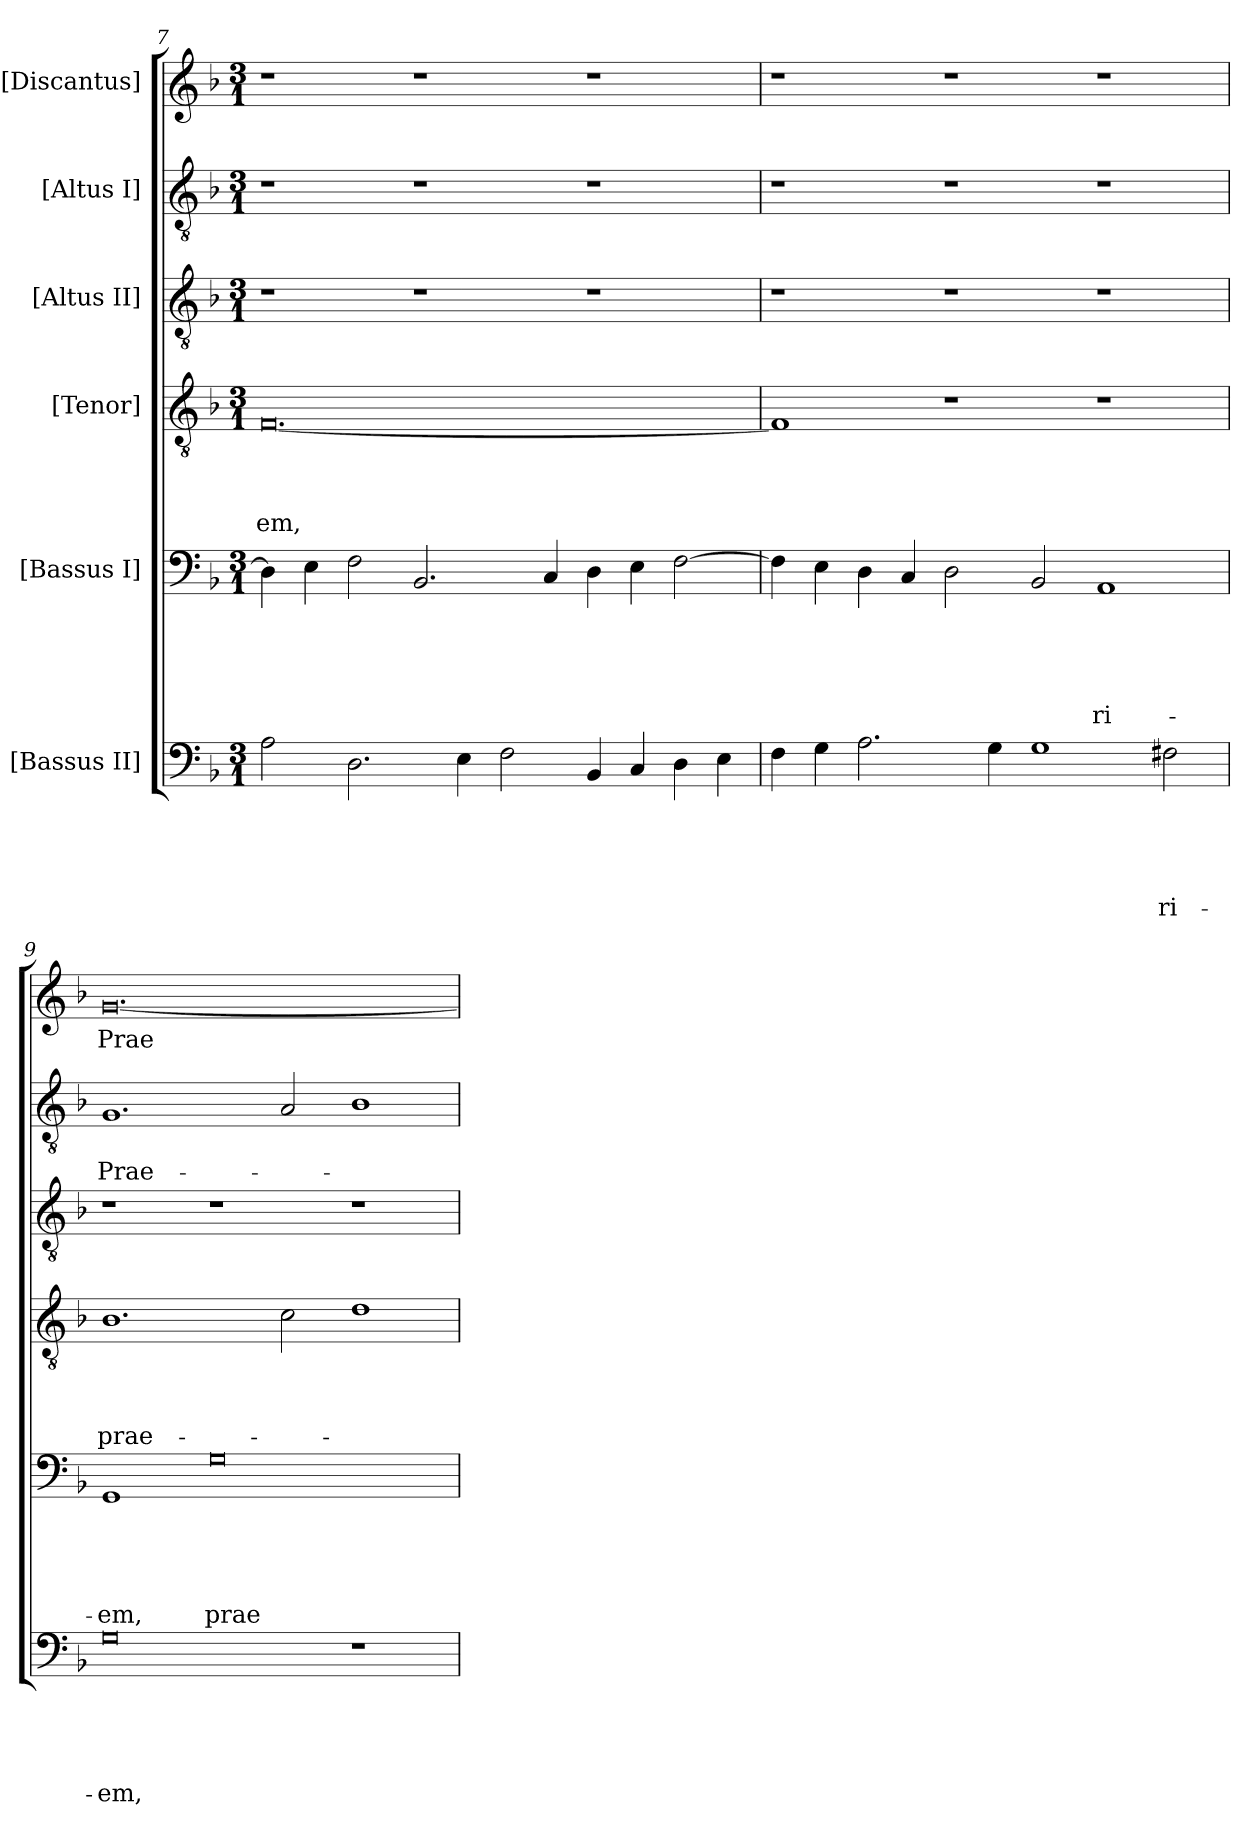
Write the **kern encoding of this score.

**kern	**text	**text	**text	**text	**text	**kern	**text	**text	**text	**text	**text	**kern	**text	**text	**text	**text	**kern	**kern	**text	**text	**kern	**text
*part6	*part6	*part6	*part6	*part6	*part6	*part5	*part5	*part5	*part5	*part5	*part5	*part4	*part4	*part4	*part4	*part4	*part3	*part2	*part2	*part2	*part1	*part1
*staff6	*staff6	*staff6	*staff6	*staff6	*staff6	*staff5	*staff5	*staff5	*staff5	*staff5	*staff5	*staff4	*staff4	*staff4	*staff4	*staff4	*staff3	*staff2	*staff2	*staff2	*staff1	*staff1
*I"[Bassus II]	*	*	*	*	*	*I"[Bassus I]	*	*	*	*	*	*I"[Tenor]	*	*	*	*	*I"[Altus II]	*I"[Altus I]	*	*	*I"[Discantus]	*
*clefF4	*	*	*	*	*	*clefF4	*	*	*	*	*	*clefGv2	*	*	*	*	*clefGv2	*clefGv2	*	*	*clefG2	*
*k[b-]	*	*	*	*	*	*k[b-]	*	*	*	*	*	*k[b-]	*	*	*	*	*k[b-]	*k[b-]	*	*	*k[b-]	*
*M3/1	*	*	*	*	*	*M3/1	*	*	*	*	*	*M3/1	*	*	*	*	*M3/1	*M3/1	*	*	*M3/1	*
=7	=7	=7	=7	=7	=7	=7	=7	=7	=7	=7	=7	=7	=7	=7	=7	=7	=7	=7	=7	=7	=7	=7
2A\	.	.	.	.	.	4D\]	.	.	.	.	.	[0.F/	.	.	.	-em,	1r	1r	.	.	1r	.
.	.	.	.	.	.	4E\	.	.	.	.	.	.	.	.	.	.	.	.	.	.	.	.
2.D\	.	.	.	.	.	2F\	.	.	.	.	.	.	.	.	.	.	.	.	.	.	.	.
.	.	.	.	.	.	2.BB-/	.	.	.	.	.	.	.	.	.	.	1r	1r	.	.	1r	.
4E\	.	.	.	.	.	.	.	.	.	.	.	.	.	.	.	.	.	.	.	.	.	.
2F\	.	.	.	.	.	.	.	.	.	.	.	.	.	.	.	.	.	.	.	.	.	.
.	.	.	.	.	.	4C/	.	.	.	.	.	.	.	.	.	.	.	.	.	.	.	.
4BB-/	.	.	.	.	.	4D\	.	.	.	.	.	.	.	.	.	.	1r	1r	.	.	1r	.
4C/	.	.	.	.	.	4E\	.	.	.	.	.	.	.	.	.	.	.	.	.	.	.	.
4D\	.	.	.	.	.	[2F\	.	.	.	.	.	.	.	.	.	.	.	.	.	.	.	.
4E\	.	.	.	.	.	.	.	.	.	.	.	.	.	.	.	.	.	.	.	.	.	.
=8	=8	=8	=8	=8	=8	=8	=8	=8	=8	=8	=8	=8	=8	=8	=8	=8	=8	=8	=8	=8	=8	=8
4F\	.	.	.	.	.	4F\]	.	.	.	.	.	1F/]	.	.	.	.	1r	1r	.	.	1r	.
4G\	.	.	.	.	.	4E\	.	.	.	.	.	.	.	.	.	.	.	.	.	.	.	.
2.A\	.	.	.	.	.	4D\	.	.	.	.	.	.	.	.	.	.	.	.	.	.	.	.
.	.	.	.	.	.	4C/	.	.	.	.	.	.	.	.	.	.	.	.	.	.	.	.
.	.	.	.	.	.	2D\	.	.	.	.	.	1r	.	.	.	.	1r	1r	.	.	1r	.
4G\	.	.	.	.	.	.	.	.	.	.	.	.	.	.	.	.	.	.	.	.	.	.
1G\	.	.	.	.	.	2BB-/	.	.	.	.	.	.	.	.	.	.	.	.	.	.	.	.
.	.	.	.	.	.	1AA/	.	.	.	.	-ri-	1r	.	.	.	.	1r	1r	.	.	1r	.
2F#X\	.	.	.	.	-ri-	.	.	.	.	.	.	.	.	.	.	.	.	.	.	.	.	.
=9	=9	=9	=9	=9	=9	=9	=9	=9	=9	=9	=9	=9	=9	=9	=9	=9	=9	=9	=9	=9	=9	=9
0G\	.	.	.	.	-em,	1GG/	.	.	.	.	-em,	1.B-\	.	.	.	prae-	1r	1.G/	.	Prae-	[0.g/	Prae-
.	.	.	.	.	.	0G\	.	.	.	.	prae-	.	.	.	.	.	1r	.	.	.	.	.
.	.	.	.	.	.	.	.	.	.	.	.	2c\	.	.	.	.	.	2A/	.	.	.	.
1r	.	.	.	.	.	.	.	.	.	.	.	1d\	.	.	.	.	1r	1B-\	.	.	.	.
=	=	=	=	=	=	=	=	=	=	=	=	=	=	=	=	=	=	=	=	=	=	=
*-	*-	*-	*-	*-	*-	*-	*-	*-	*-	*-	*-	*-	*-	*-	*-	*-	*-	*-	*-	*-	*-	*-
